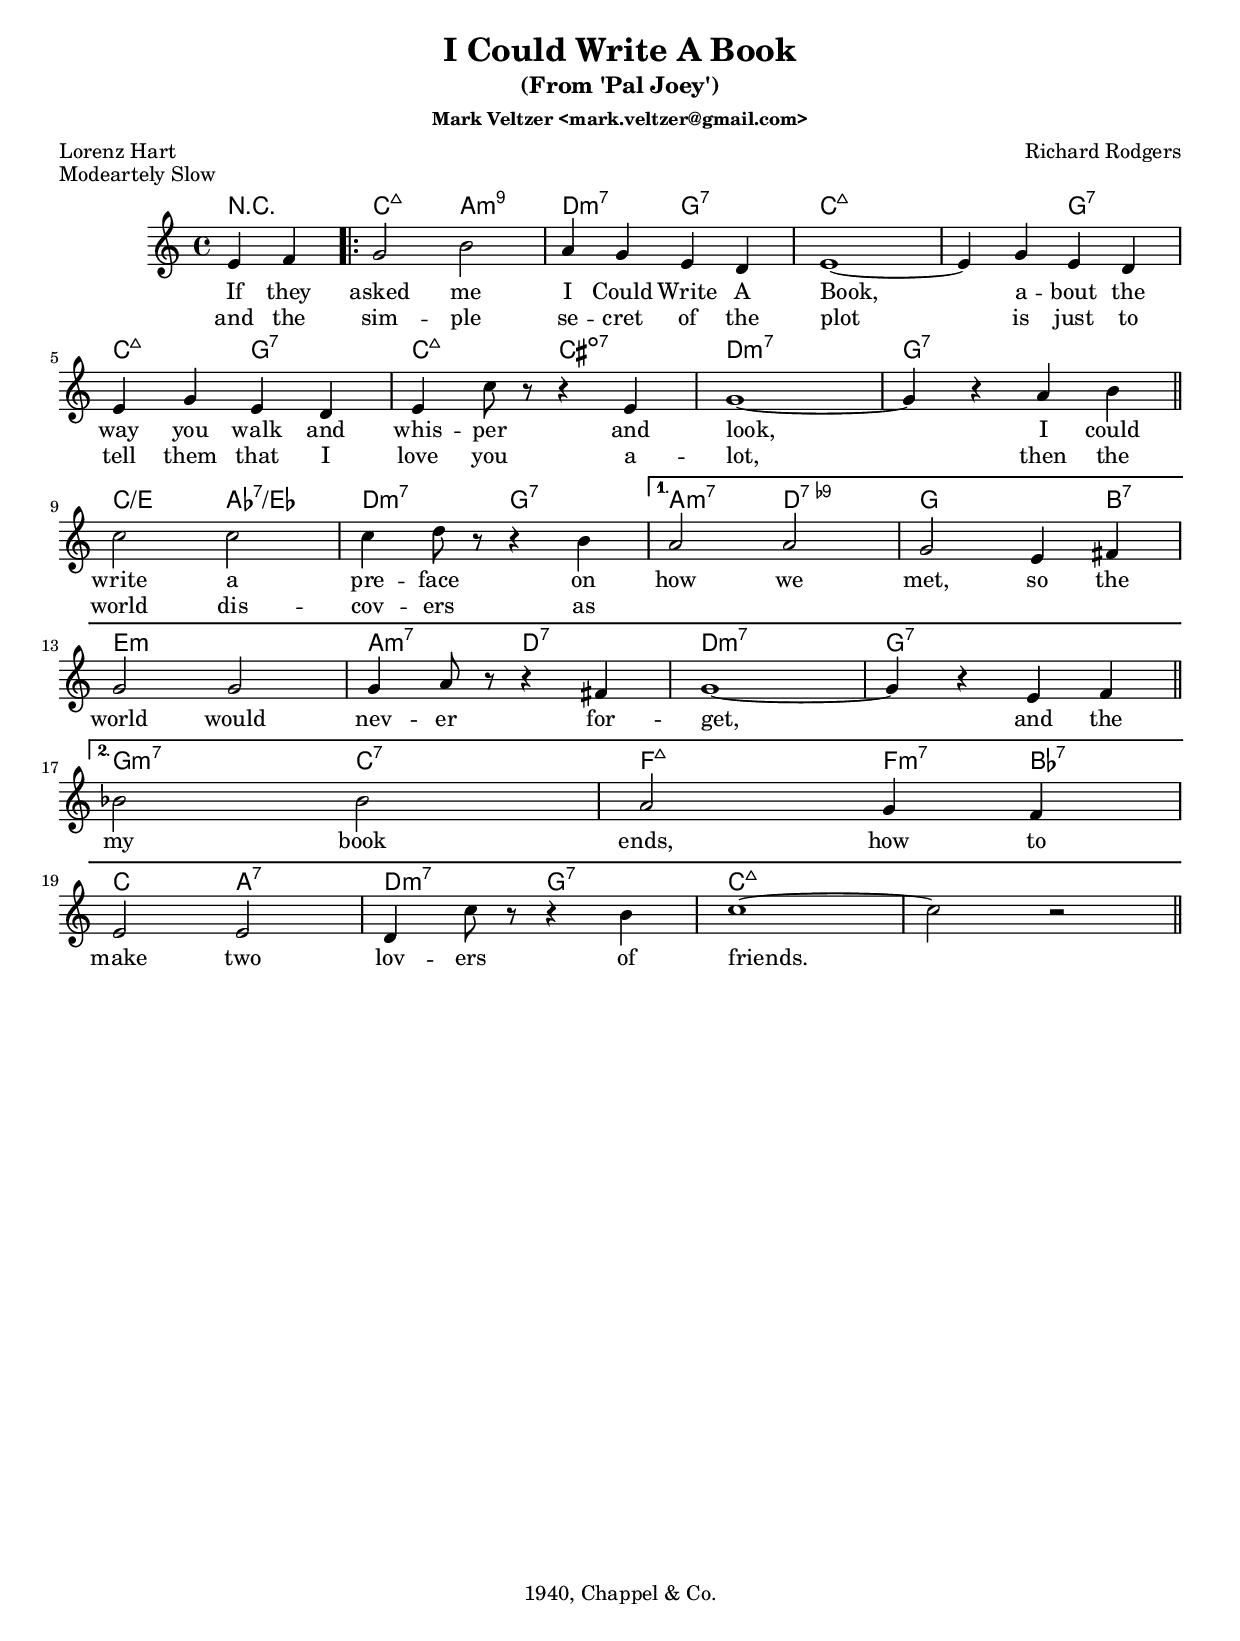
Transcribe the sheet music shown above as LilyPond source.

\include "src/include/common.lyi"
\header {
	title="I Could Write A Book"
	subtitle="(From 'Pal Joey')"
	composer="Richard Rodgers"
	poet="Lorenz Hart"
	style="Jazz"
	piece="Modeartely Slow"
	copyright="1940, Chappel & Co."

	completion="5"
}

%{
	TODO:
%}

\score {
<<
\chords {
	\set chordChanges = ##t

	\partial 2 r2 |
	\repeat volta 2 {
		c2:maj7 a2:min9 | d2:min7 g2:7 | c1:maj7 | c2:maj7 g2:7 | \break
		c2:maj7 g2:7 | c2:maj7 cis2:dim7 | d1:min7 | g1:7 | \break
		c2/e aes2:7/ees | d2:min7 g2:7 |
	}
	\alternative {
		{
			a2:min7 d2:7.9- | g2. b4:7 | \break
			e1:min | a2:min7 d2:7 | d1:min7 | g1:7 | \break
		}
		{
			g2:min7 c2:7 | f2:maj7 f4:min7 bes4:7 | \break
			c2 a2:7 | d2:min7 g2:7 | c1:maj7 | c1:maj7 | \break
		}
	}
}

\new Voice="melody" \relative c' {
	\time 4/4
	\key c \major

	\partial 2 e4 f4 |
	\repeat volta 2 {
		g2 b2 | a4 g e d | e1 ~ | e4 g e4 d4 |
		e4 g4 e4 d4 | e4 c'8 r8 r4 e,4 | g1 ~ | g4 r4 a4 b4 \bar "||"
		c2 c2 | c4 d8 r8 r4 b4 |
	}
	\alternative {
		{
			a2 a2 | g2 e4 fis4 |
			g2 g2 | g4 a8 r8 r4 fis4 | g1 ~ | g4 r4 e4 f4 \bar "||"
		}
		{
			bes2 bes2 | a2 g4 f4 |
			e2 e2 | d4 c'8 r8 r4 b4 | c1 ~ | c2 r2 \bar "||"
		}
	}
}
\new Lyrics \lyricsto "melody" {
	If they asked me I Could Write A Book,
	a -- bout the way you walk and whis -- per and look,
	I could write a pre -- face on how we met,
	so the world would nev -- er for -- get,

	and the

	my book ends,
	how to make two lov -- ers of friends.

}
\new Lyrics \lyricsto "melody" {
	and the sim -- ple se -- cret of the plot
	is just to tell them that I love you a -- lot,
	then the world dis -- cov -- ers as
}
>>
	\midi {
		\context {
			\Score
			tempoWholesPerMinute = #(ly:make-moment 130 4)
		}
	}
	\layout {}
}
